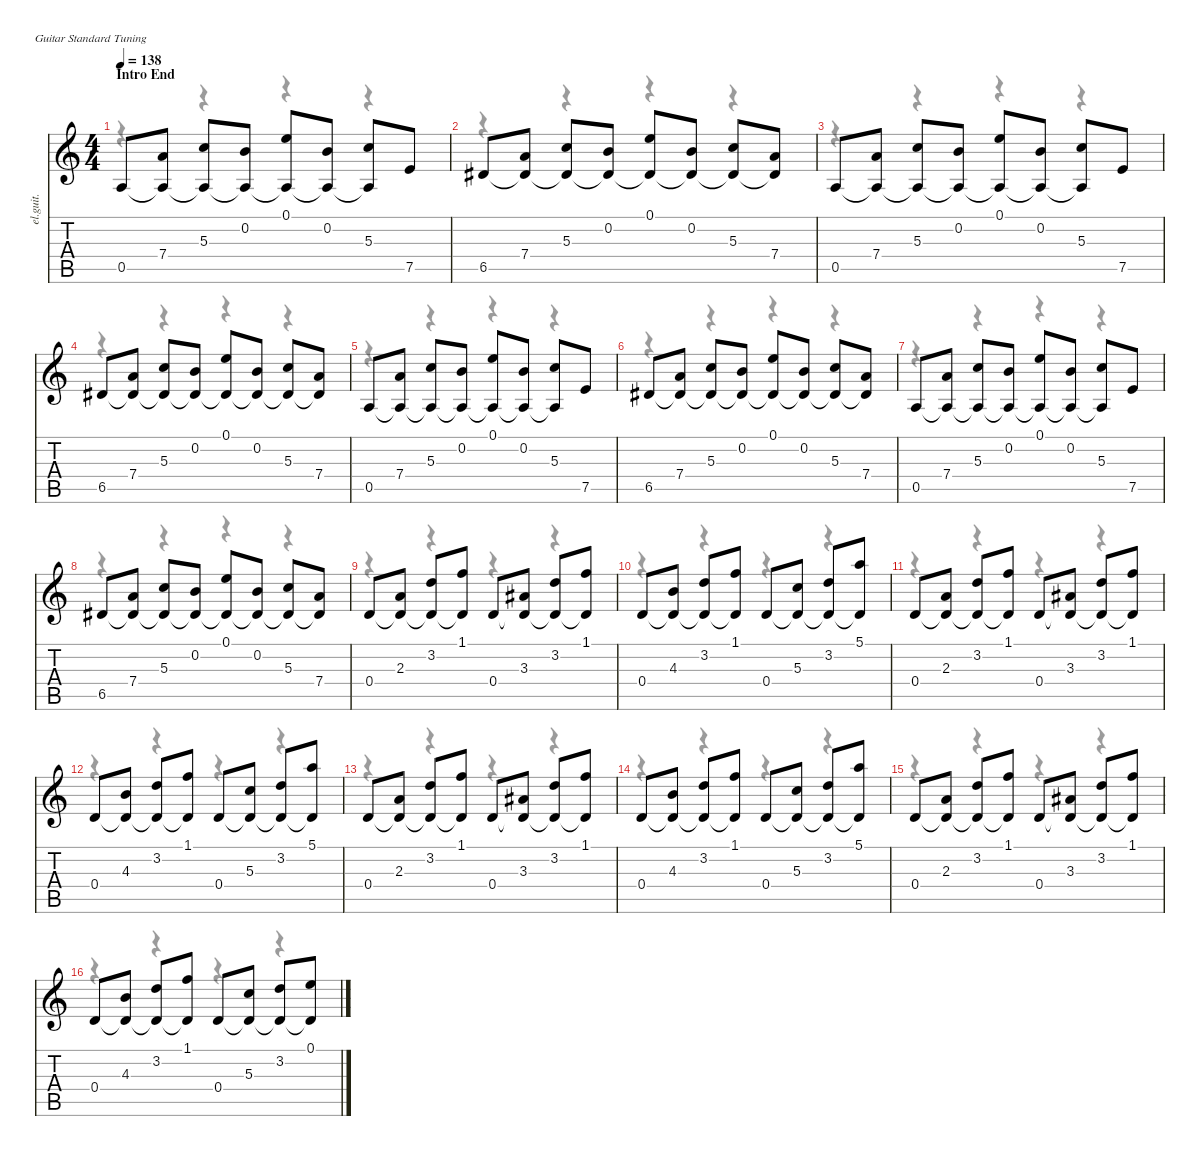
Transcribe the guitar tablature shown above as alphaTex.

\defaultSystemsLayout 4
\hideDynamics
\bracketExtendMode nobrackets
\track ("James Hetfield" "el.guit.") {instrument electricguitarclean}
\staff {score tabs}
\tuning (E4 B3 G3 D3 A2 E2)
\voice
\ts (4 4)
\section ("" "Intro End")
\tempo 138
\clef g2
\ks c
0.5.8{dy ff beam Up} (7.4 0.5{t}).8{dy f beam Up} (5.3 0.5{t}).8{beam Up} (0.2 0.5{t}).8{beam Up} (0.1 0.5{t}).8{beam Up} (0.2 0.5{t}).8{beam Up} (5.3 0.5{t}).8{beam Up} 7.5.8{dy ff beam Up} |
6.5{acc #}.8{beam Up} (7.4 6.5{t acc #}).8{dy f beam Up} (5.3 6.5{t acc #}).8{beam Up} (0.2 6.5{t acc #}).8{beam Up} (0.1 6.5{t acc #}).8{beam Up} (0.2 6.5{t acc #}).8{beam Up} (5.3 6.5{t acc #}).8{beam Up} (7.4 6.5{t acc #}).8{beam Up} |
0.5.8{dy ff beam Up} (7.4 0.5{t}).8{dy f beam Up} (5.3 0.5{t}).8{beam Up} (0.2 0.5{t}).8{beam Up} (0.1 0.5{t}).8{beam Up} (0.2 0.5{t}).8{beam Up} (5.3 0.5{t}).8{beam Up} 7.5.8{dy ff beam Up} |
6.5{acc #}.8{beam Up} (7.4 6.5{t acc #}).8{dy f beam Up} (5.3 6.5{t acc #}).8{beam Up} (0.2 6.5{t acc #}).8{beam Up} (0.1 6.5{t acc #}).8{beam Up} (0.2 6.5{t acc #}).8{beam Up} (5.3 6.5{t acc #}).8{beam Up} (7.4 6.5{t acc #}).8{beam Up} |
0.5.8{dy ff beam Up} (7.4 0.5{t}).8{dy f beam Up} (5.3 0.5{t}).8{beam Up} (0.2 0.5{t}).8{beam Up} (0.1 0.5{t}).8{beam Up} (0.2 0.5{t}).8{beam Up} (5.3 0.5{t}).8{beam Up} 7.5.8{dy ff beam Up} |
6.5{acc #}.8{beam Up} (7.4 6.5{t acc #}).8{dy f beam Up} (5.3 6.5{t acc #}).8{beam Up} (0.2 6.5{t acc #}).8{beam Up} (0.1 6.5{t acc #}).8{beam Up} (0.2 6.5{t acc #}).8{beam Up} (5.3 6.5{t acc #}).8{beam Up} (7.4 6.5{t acc #}).8{beam Up} |
0.5.8{dy ff beam Up} (7.4 0.5{t}).8{dy f beam Up} (5.3 0.5{t}).8{beam Up} (0.2 0.5{t}).8{beam Up} (0.1 0.5{t}).8{beam Up} (0.2 0.5{t}).8{beam Up} (5.3 0.5{t}).8{beam Up} 7.5.8{dy ff beam Up} |
6.5{acc #}.8{beam Up} (7.4 6.5{t acc #}).8{dy f beam Up} (5.3 6.5{t acc #}).8{beam Up} (0.2 6.5{t acc #}).8{beam Up} (0.1 6.5{t acc #}).8{beam Up} (0.2 6.5{t acc #}).8{beam Up} (5.3 6.5{t acc #}).8{beam Up} (7.4 6.5{t acc #}).8{beam Up} |
0.4.8{dy mf beam Up} (2.3 0.4{t}).8{dy f beam Up} (3.2 0.4{t}).8{beam Up} (1.1 0.4{t}).8{beam Up} 0.4.8{dy mf beam Up} (3.3{acc #} 0.4{t}).8{dy f beam Up} (3.2 0.4{t}).8{beam Up} (1.1 0.4{t}).8{beam Up} |
0.4.8{dy mf beam Up} (4.3 0.4{t}).8{dy f beam Up} (3.2 0.4{t}).8{beam Up} (1.1 0.4{t}).8{beam Up} 0.4.8{dy mf beam Up} (5.3 0.4{t}).8{dy f beam Up} (3.2 0.4{t}).8{beam Up} (5.1 0.4{t}).8{beam Up} |
0.4.8{dy mf beam Up} (2.3 0.4{t}).8{dy f beam Up} (3.2 0.4{t}).8{beam Up} (1.1 0.4{t}).8{beam Up} 0.4.8{dy mf beam Up} (3.3{acc #} 0.4{t}).8{dy f beam Up} (3.2 0.4{t}).8{beam Up} (1.1 0.4{t}).8{beam Up} |
0.4.8{dy mf beam Up} (4.3 0.4{t}).8{dy f beam Up} (3.2 0.4{t}).8{beam Up} (1.1 0.4{t}).8{beam Up} 0.4.8{dy mf beam Up} (5.3 0.4{t}).8{dy f beam Up} (3.2 0.4{t}).8{beam Up} (5.1 0.4{t}).8{beam Up} |
0.4.8{dy mf beam Up} (2.3 0.4{t}).8{dy f beam Up} (3.2 0.4{t}).8{beam Up} (1.1 0.4{t}).8{beam Up} 0.4.8{dy mf beam Up} (3.3{acc #} 0.4{t}).8{dy f beam Up} (3.2 0.4{t}).8{beam Up} (1.1 0.4{t}).8{beam Up} |
0.4.8{dy mf beam Up} (4.3 0.4{t}).8{dy f beam Up} (3.2 0.4{t}).8{beam Up} (1.1 0.4{t}).8{beam Up} 0.4.8{dy mf beam Up} (5.3 0.4{t}).8{dy f beam Up} (3.2 0.4{t}).8{beam Up} (5.1 0.4{t}).8{beam Up} |
0.4.8{dy mf beam Up} (2.3 0.4{t}).8{dy f beam Up} (3.2 0.4{t}).8{beam Up} (1.1 0.4{t}).8{beam Up} 0.4.8{dy mf beam Up} (3.3{acc #} 0.4{t}).8{dy f beam Up} (3.2 0.4{t}).8{beam Up} (1.1 0.4{t}).8{beam Up} |
0.4.8{dy mf beam Up} (4.3 0.4{t}).8{dy f beam Up} (3.2 0.4{t}).8{beam Up} (1.1 0.4{t}).8{beam Up} 0.4.8{dy mf beam Up} (5.3 0.4{t}).8{dy f beam Up} (3.2 0.4{t}).8{beam Up} (0.1 0.4{t}).8{beam Up}
\voice
\clef g2
\ottava regular
\simile none
\ks c
r.4{dy mf beam Down} r.4{beam Down} r.4{beam Down} r.4{beam Down} |
r.4{beam Down} r.4{beam Down} r.4{beam Down} r.4{beam Down} |
r.4{beam Down} r.4{beam Down} r.4{beam Down} r.4{beam Down} |
r.4{beam Down} r.4{beam Down} r.4{beam Down} r.4{beam Down} |
r.4{beam Down} r.4{beam Down} r.4{beam Down} r.4{beam Down} |
r.4{beam Down} r.4{beam Down} r.4{beam Down} r.4{beam Down} |
r.4{beam Down} r.4{beam Down} r.4{beam Down} r.4{beam Down} |
r.4{beam Down} r.4{beam Down} r.4{beam Down} r.4{beam Down} |
r.4{beam Down} r.4{beam Down} r.4{beam Down} r.4{beam Down} |
r.4{beam Down} r.4{beam Down} r.4{beam Down} r.4{beam Down} |
r.4{beam Down} r.4{beam Down} r.4{beam Down} r.4{beam Down} |
r.4{beam Down} r.4{beam Down} r.4{beam Down} r.4{beam Down} |
r.4{beam Down} r.4{beam Down} r.4{beam Down} r.4{beam Down} |
r.4{beam Down} r.4{beam Down} r.4{beam Down} r.4{beam Down} |
r.4{beam Down} r.4{beam Down} r.4{beam Down} r.4{beam Down} |
r.4{beam Down} r.4{beam Down} r.4{beam Down} r.4{beam Down}
